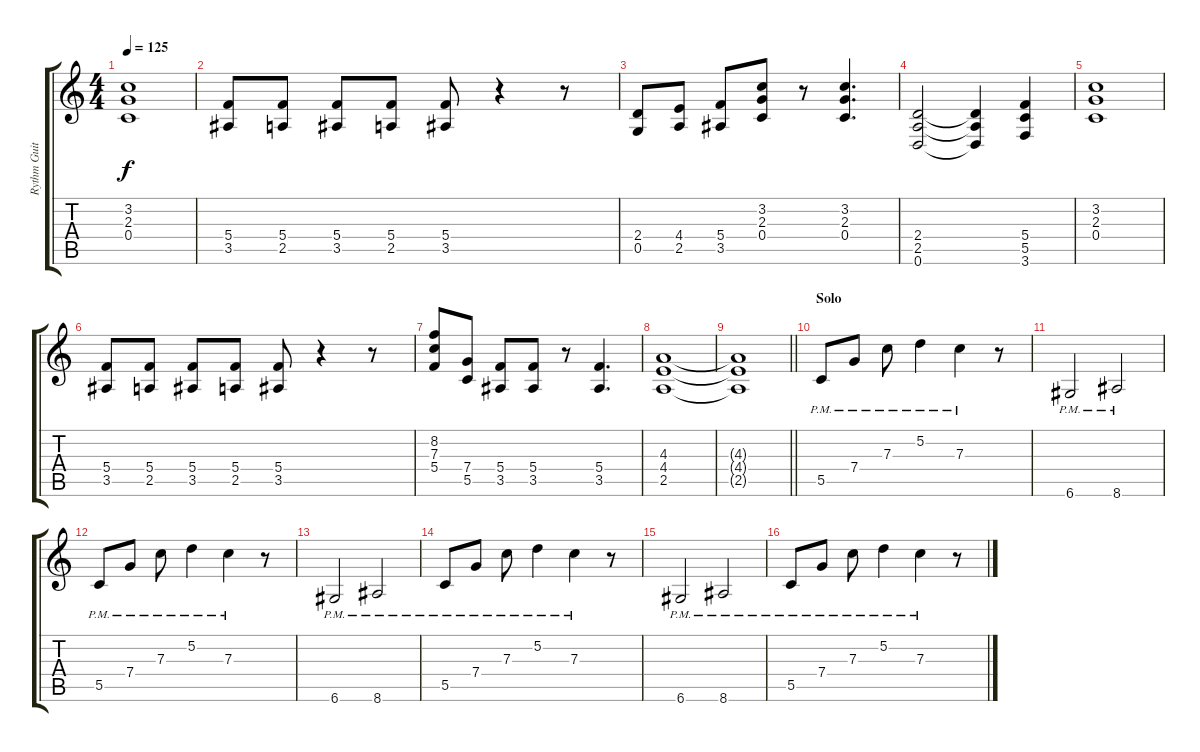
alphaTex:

\track ("Rythm Guitar- Martin Sweet" "Rythm Guit") {instrument distortionguitar}
\staff {score tabs}
\tuning (D4 A3 F3 C3 G2 D2) {hide}
\ts (4 4)
\tempo 125
\clef g2
\ks c
(3.2 2.3 0.4).1{dy f} |
(5.4 3.5).8 (5.4 2.5).8 (5.4 3.5).8 (5.4 2.5).8 (5.4 3.5).8 r.4 r.8 |
(2.4 0.5).8 (4.4 2.5).8 (5.4 3.5).8 (3.2 2.3 0.4).8 r.8 (3.2 2.3 0.4).4{d} |
(2.4 2.5 0.6).2 (2.4{t} 2.5{t} 0.6{t}).4 (5.4 5.5 3.6).4 |
(3.2 2.3 0.4).1 |
(5.4 3.5).8 (5.4 2.5).8 (5.4 3.5).8 (5.4 2.5).8 (5.4 3.5).8 r.4 r.8 |
(8.2 7.3 5.4).8 (7.4 5.5).8 (5.4 3.5).8 (5.4 3.5).8 r.8 (5.4 3.5).4{d} |
(4.3 4.4 2.5).1 |
\barLineRight lightlight
(4.3{t} 4.4{t} 2.5{t}).1 |
\section ("" "Solo")
5.5{pm}.8{instrument overdrivenguitar} 7.4{pm}.8 7.3{pm}.8 5.2{pm}.4 7.3{pm}.4 r.8 |
6.6{pm}.2 8.6{pm}.2 |
5.5{pm}.8{instrument overdrivenguitar} 7.4{pm}.8 7.3{pm}.8 5.2{pm}.4 7.3{pm}.4 r.8 |
6.6{pm}.2 8.6{pm}.2 |
5.5{pm}.8{instrument overdrivenguitar} 7.4{pm}.8 7.3{pm}.8 5.2{pm}.4 7.3{pm}.4 r.8 |
6.6{pm}.2 8.6{pm}.2 |
5.5{pm}.8{instrument overdrivenguitar} 7.4{pm}.8 7.3{pm}.8 5.2{pm}.4 7.3{pm}.4 r.8
